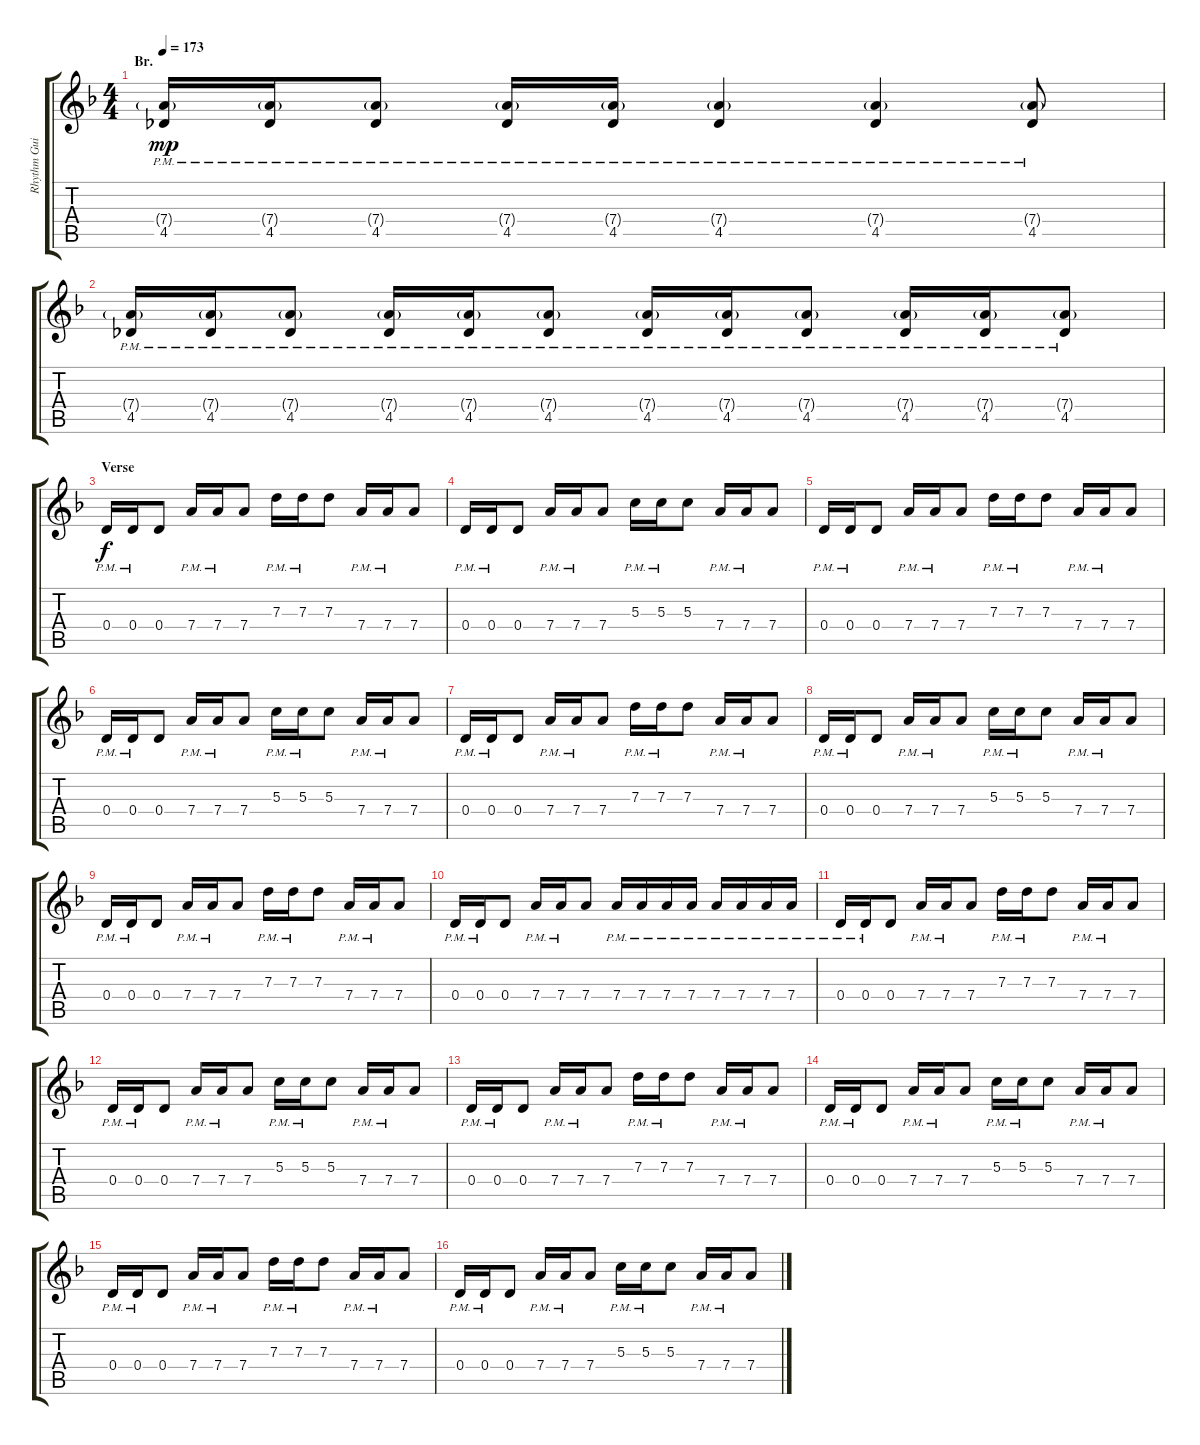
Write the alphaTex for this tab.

\track ("Rhythm Guitar 1" "Rhythm Gui") {instrument distortionguitar}
\staff {score tabs}
\tuning (E4 B3 G3 D3 A2 E2) {hide}
\ts (4 4)
\section ("" "Br.")
\tempo 173
\clef g2
\ks dminor
(7.4{g pm} 4.5{pm}).16{dy mp} (7.4{g pm} 4.5{pm}).16 (7.4{g pm} 4.5{pm}).8 (7.4{g pm} 4.5{pm}).16 (7.4{g pm} 4.5{pm}).16 (7.4{g pm} 4.5{pm}).4 (7.4{g pm} 4.5{pm}).4 (7.4{g pm} 4.5{pm}).8 |
(7.4{g pm} 4.5{pm}).16 (7.4{g pm} 4.5{pm}).16 (7.4{g pm} 4.5{pm}).8 (7.4{g pm} 4.5{pm}).16 (7.4{g pm} 4.5{pm}).16 (7.4{g pm} 4.5{pm}).8 (7.4{g pm} 4.5{pm}).16 (7.4{g pm} 4.5{pm}).16 (7.4{g pm} 4.5{pm}).8 (7.4{g pm} 4.5{pm}).16 (7.4{g pm} 4.5{pm}).16 (7.4{g pm} 4.5{pm}).8 |
\section ("" "Verse")
0.4{pm}.16{dy f} 0.4{pm}.16 0.4.8 7.4{pm}.16 7.4{pm}.16 7.4.8 7.3{pm}.16 7.3{pm}.16 7.3.8 7.4{pm}.16 7.4{pm}.16 7.4.8 |
0.4{pm}.16 0.4{pm}.16 0.4.8 7.4{pm}.16 7.4{pm}.16 7.4.8 5.3{pm}.16 5.3{pm}.16 5.3.8 7.4{pm}.16 7.4{pm}.16 7.4.8 |
0.4{pm}.16 0.4{pm}.16 0.4.8 7.4{pm}.16 7.4{pm}.16 7.4.8 7.3{pm}.16 7.3{pm}.16 7.3.8 7.4{pm}.16 7.4{pm}.16 7.4.8 |
0.4{pm}.16 0.4{pm}.16 0.4.8 7.4{pm}.16 7.4{pm}.16 7.4.8 5.3{pm}.16 5.3{pm}.16 5.3.8 7.4{pm}.16 7.4{pm}.16 7.4.8 |
0.4{pm}.16 0.4{pm}.16 0.4.8 7.4{pm}.16 7.4{pm}.16 7.4.8 7.3{pm}.16 7.3{pm}.16 7.3.8 7.4{pm}.16 7.4{pm}.16 7.4.8 |
0.4{pm}.16 0.4{pm}.16 0.4.8 7.4{pm}.16 7.4{pm}.16 7.4.8 5.3{pm}.16 5.3{pm}.16 5.3.8 7.4{pm}.16 7.4{pm}.16 7.4.8 |
0.4{pm}.16 0.4{pm}.16 0.4.8 7.4{pm}.16 7.4{pm}.16 7.4.8 7.3{pm}.16 7.3{pm}.16 7.3.8 7.4{pm}.16 7.4{pm}.16 7.4.8 |
0.4{pm}.16 0.4{pm}.16 0.4.8 7.4{pm}.16 7.4{pm}.16 7.4.8 7.4{pm}.16 7.4{pm}.16 7.4{pm}.16 7.4{pm}.16 7.4{pm}.16 7.4{pm}.16 7.4{pm}.16 7.4{pm}.16 |
0.4{pm}.16 0.4{pm}.16 0.4.8 7.4{pm}.16 7.4{pm}.16 7.4.8 7.3{pm}.16 7.3{pm}.16 7.3.8 7.4{pm}.16 7.4{pm}.16 7.4.8 |
0.4{pm}.16 0.4{pm}.16 0.4.8 7.4{pm}.16 7.4{pm}.16 7.4.8 5.3{pm}.16 5.3{pm}.16 5.3.8 7.4{pm}.16 7.4{pm}.16 7.4.8 |
0.4{pm}.16 0.4{pm}.16 0.4.8 7.4{pm}.16 7.4{pm}.16 7.4.8 7.3{pm}.16 7.3{pm}.16 7.3.8 7.4{pm}.16 7.4{pm}.16 7.4.8 |
0.4{pm}.16 0.4{pm}.16 0.4.8 7.4{pm}.16 7.4{pm}.16 7.4.8 5.3{pm}.16 5.3{pm}.16 5.3.8 7.4{pm}.16 7.4{pm}.16 7.4.8 |
0.4{pm}.16 0.4{pm}.16 0.4.8 7.4{pm}.16 7.4{pm}.16 7.4.8 7.3{pm}.16 7.3{pm}.16 7.3.8 7.4{pm}.16 7.4{pm}.16 7.4.8 |
0.4{pm}.16 0.4{pm}.16 0.4.8 7.4{pm}.16 7.4{pm}.16 7.4.8 5.3{pm}.16 5.3{pm}.16 5.3.8 7.4{pm}.16 7.4{pm}.16 7.4.8
